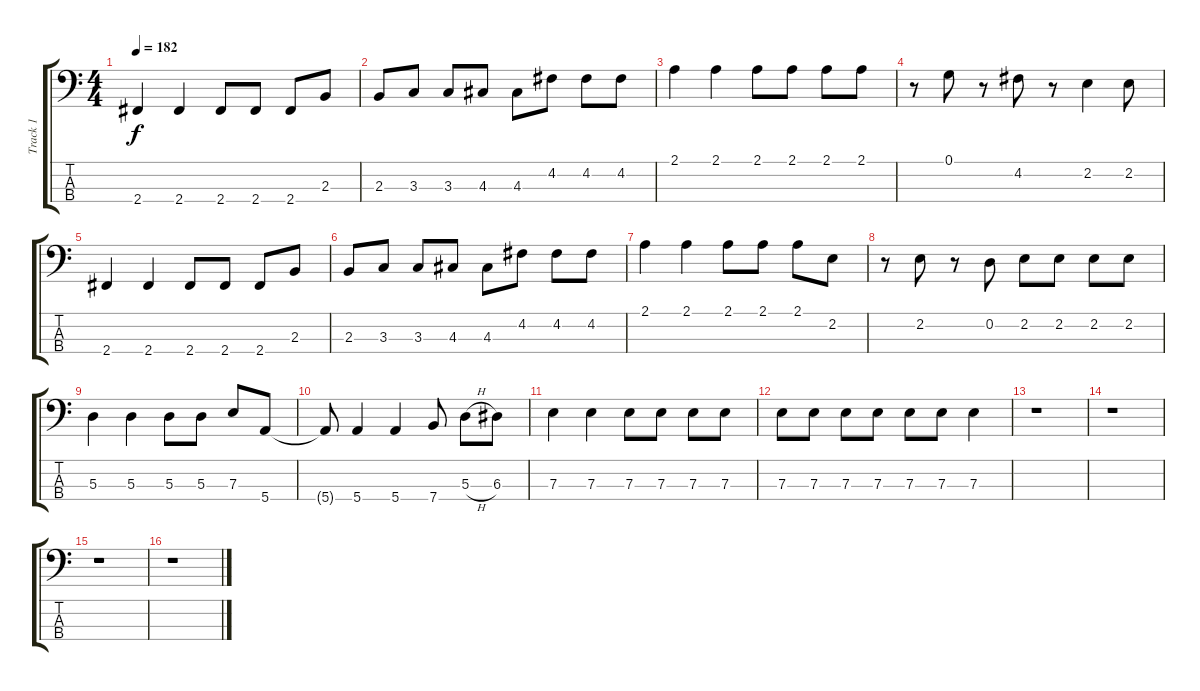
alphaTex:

\track ("Track 1" "Track 1") {instrument electricbassfinger}
\staff {score tabs}
\tuning (G2 D2 A1 E1) {hide}
\ts (4 4)
\tempo 182
\clef f4
\ks c
2.4.4{dy f} 2.4.4 2.4.8 2.4.8 2.4.8 2.3.8 |
2.3.8 3.3.8 3.3.8 4.3.8 4.3.8 4.2.8 4.2.8 4.2.8 |
2.1.4 2.1.4 2.1.8 2.1.8 2.1.8 2.1.8 |
r.8 0.1.8 r.8 4.2.8 r.8 2.2.4 2.2.8 |
2.4.4 2.4.4 2.4.8 2.4.8 2.4.8 2.3.8 |
2.3.8 3.3.8 3.3.8 4.3.8 4.3.8 4.2.8 4.2.8 4.2.8 |
2.1.4 2.1.4 2.1.8 2.1.8 2.1.8 2.2.8 |
r.8 2.2.8 r.8 0.2.8 2.2.8 2.2.8 2.2.8 2.2.8 |
5.3.4 5.3.4 5.3.8 5.3.8 7.3.8 5.4.8 |
5.4{t}.8 5.4.4 5.4.4 7.4.8 5.3{h}.8 6.3.8 |
7.3.4 7.3.4 7.3.8 7.3.8 7.3.8 7.3.8 |
7.3.8 7.3.8 7.3.8 7.3.8 7.3.8 7.3.8 7.3.4 |
r.1 |
r.1 |
r.1 |
r.1
